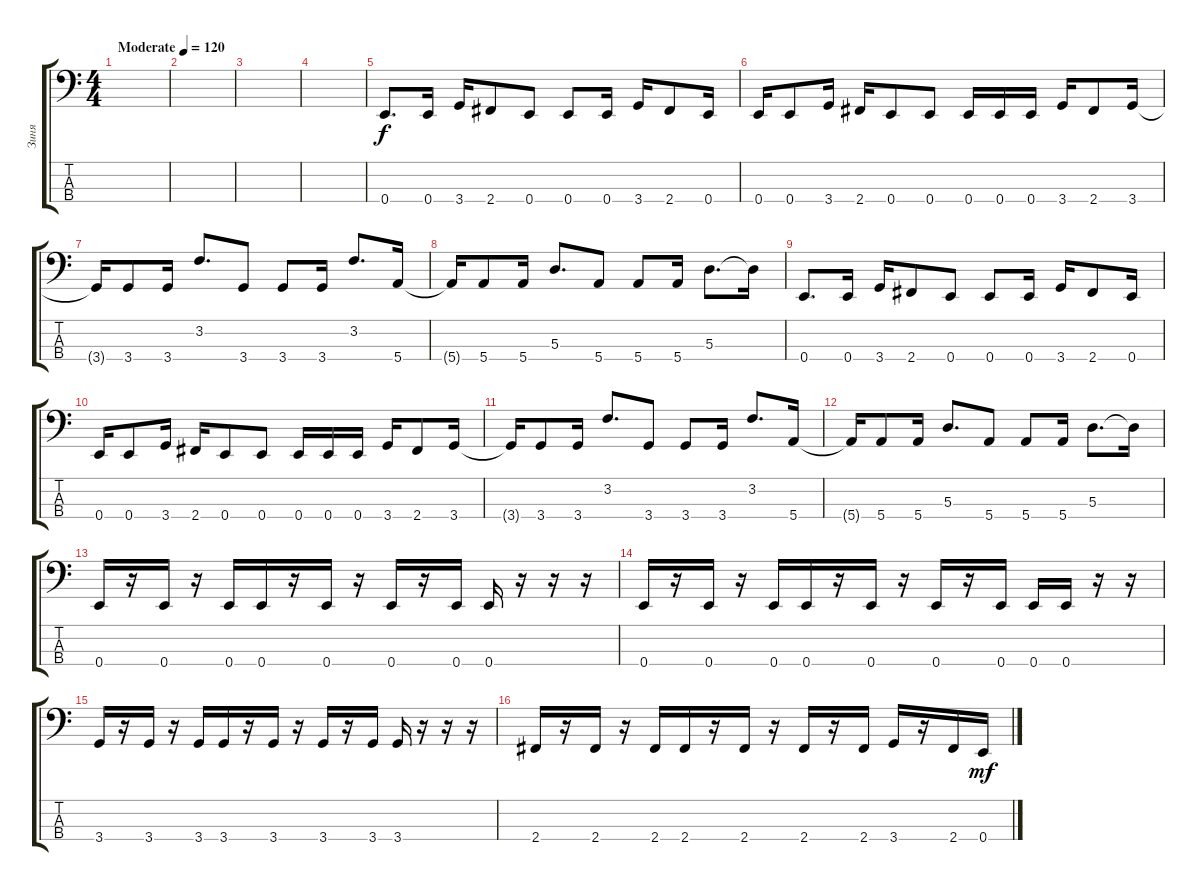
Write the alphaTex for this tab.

\track ("Зиня" "Зиня") {instrument slapbass1}
\staff {score tabs}
\tuning (G2 D2 A1 E1) {hide}
\ts (4 4)
\tempo (120 "Moderate")
\clef f4
\ks c
|
|
|
|
0.4.8{d} 0.4.16 3.4.16 2.4.8 0.4.8 0.4.8 0.4.16 3.4.16 2.4.8 0.4.16 |
0.4.16 0.4.8 3.4.16 2.4.16 0.4.8 0.4.8 0.4.16 0.4.16 0.4.16 3.4.16 2.4.8 3.4.16 |
3.4{t}.16 3.4.8 3.4.16 3.2.8{d} 3.4.8 3.4.8 3.4.16 3.2.8{d} 5.4.16 |
5.4{t}.16 5.4.8 5.4.16 5.3.8{d} 5.4.8 5.4.8 5.4.16 5.3.8{d} 5.3{t}.16 |
0.4.8{d} 0.4.16 3.4.16 2.4.8 0.4.8 0.4.8 0.4.16 3.4.16 2.4.8 0.4.16 |
0.4.16 0.4.8 3.4.16 2.4.16 0.4.8 0.4.8 0.4.16 0.4.16 0.4.16 3.4.16 2.4.8 3.4.16 |
3.4{t}.16 3.4.8 3.4.16 3.2.8{d} 3.4.8 3.4.8 3.4.16 3.2.8{d} 5.4.16 |
5.4{t}.16 5.4.8 5.4.16 5.3.8{d} 5.4.8 5.4.8 5.4.16 5.3.8{d} 5.3{t}.16 |
0.4.16{instrument electricbassfinger} r.16 0.4.16 r.16 0.4.16 0.4.16 r.16 0.4.16 r.16 0.4.16 r.16 0.4.16 0.4.16 r.16 r.16 r.16 |
0.4.16{instrument electricbassfinger} r.16 0.4.16 r.16 0.4.16 0.4.16 r.16 0.4.16 r.16 0.4.16 r.16 0.4.16 0.4.16 0.4.16 r.16 r.16 |
3.4.16{instrument electricbassfinger} r.16 3.4.16 r.16 3.4.16 3.4.16 r.16 3.4.16 r.16 3.4.16 r.16 3.4.16 3.4.16 r.16 r.16 r.16 |
2.4.16{instrument electricbassfinger} r.16 2.4.16 r.16 2.4.16 2.4.16 r.16 2.4.16 r.16 2.4.16 r.16 2.4.16 3.4.16 r.16 2.4.16 0.4.16{dy mf}
